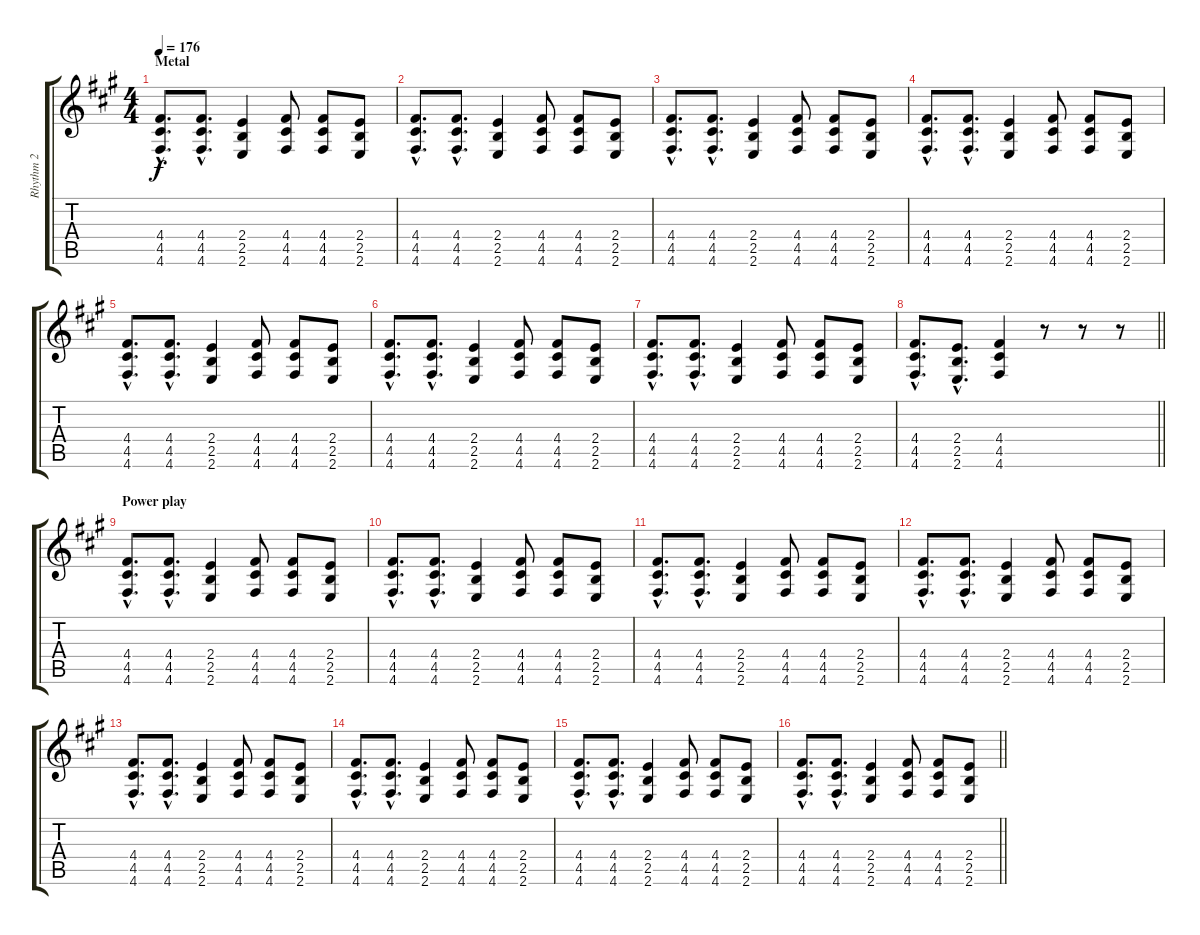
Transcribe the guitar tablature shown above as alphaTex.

\track ("Rhythm 2" "Rhythm 2") {instrument distortionguitar}
\staff {score tabs}
\tuning (E4 B3 G3 D3 A2 D2) {hide}
\ts (4 4)
\section ("" "Metal")
\tempo 176
\clef g2
\ks a
(4.4{hac} 4.5{hac} 4.6{hac}).8{d dy f} (4.4{hac} 4.5{hac} 4.6{hac}).8{d} (2.4 2.5 2.6).4 (4.4 4.5 4.6).8 (4.4 4.5 4.6).8 (2.4 2.5 2.6).8 |
(4.4{hac} 4.5{hac} 4.6{hac}).8{d} (4.4{hac} 4.5{hac} 4.6{hac}).8{d} (2.4 2.5 2.6).4 (4.4 4.5 4.6).8 (4.4 4.5 4.6).8 (2.4 2.5 2.6).8 |
(4.4{hac} 4.5{hac} 4.6{hac}).8{d} (4.4{hac} 4.5{hac} 4.6{hac}).8{d} (2.4 2.5 2.6).4 (4.4 4.5 4.6).8 (4.4 4.5 4.6).8 (2.4 2.5 2.6).8 |
(4.4{hac} 4.5{hac} 4.6{hac}).8{d} (4.4{hac} 4.5{hac} 4.6{hac}).8{d} (2.4 2.5 2.6).4 (4.4 4.5 4.6).8 (4.4 4.5 4.6).8 (2.4 2.5 2.6).8 |
(4.4{hac} 4.5{hac} 4.6{hac}).8{d} (4.4{hac} 4.5{hac} 4.6{hac}).8{d} (2.4 2.5 2.6).4 (4.4 4.5 4.6).8 (4.4 4.5 4.6).8 (2.4 2.5 2.6).8 |
(4.4{hac} 4.5{hac} 4.6{hac}).8{d} (4.4{hac} 4.5{hac} 4.6{hac}).8{d} (2.4 2.5 2.6).4 (4.4 4.5 4.6).8 (4.4 4.5 4.6).8 (2.4 2.5 2.6).8 |
(4.4{hac} 4.5{hac} 4.6{hac}).8{d} (4.4{hac} 4.5{hac} 4.6{hac}).8{d} (2.4 2.5 2.6).4 (4.4 4.5 4.6).8 (4.4 4.5 4.6).8 (2.4 2.5 2.6).8 |
\barLineRight lightlight
(4.4{hac} 4.5{hac} 4.6{hac}).8{d} (2.4{hac} 2.5{hac} 2.6{hac}).8{d} (4.4 4.5 4.6).4 r.8 r.8 r.8 |
\section ("" "Power play")
(4.4{hac} 4.5{hac} 4.6{hac}).8{d} (4.4{hac} 4.5{hac} 4.6{hac}).8{d} (2.4 2.5 2.6).4 (4.4 4.5 4.6).8 (4.4 4.5 4.6).8 (2.4 2.5 2.6).8 |
(4.4{hac} 4.5{hac} 4.6{hac}).8{d} (4.4{hac} 4.5{hac} 4.6{hac}).8{d} (2.4 2.5 2.6).4 (4.4 4.5 4.6).8 (4.4 4.5 4.6).8 (2.4 2.5 2.6).8 |
(4.4{hac} 4.5{hac} 4.6{hac}).8{d} (4.4{hac} 4.5{hac} 4.6{hac}).8{d} (2.4 2.5 2.6).4 (4.4 4.5 4.6).8 (4.4 4.5 4.6).8 (2.4 2.5 2.6).8 |
(4.4{hac} 4.5{hac} 4.6{hac}).8{d} (4.4{hac} 4.5{hac} 4.6{hac}).8{d} (2.4 2.5 2.6).4 (4.4 4.5 4.6).8 (4.4 4.5 4.6).8 (2.4 2.5 2.6).8 |
(4.4{hac} 4.5{hac} 4.6{hac}).8{d} (4.4{hac} 4.5{hac} 4.6{hac}).8{d} (2.4 2.5 2.6).4 (4.4 4.5 4.6).8 (4.4 4.5 4.6).8 (2.4 2.5 2.6).8 |
(4.4{hac} 4.5{hac} 4.6{hac}).8{d} (4.4{hac} 4.5{hac} 4.6{hac}).8{d} (2.4 2.5 2.6).4 (4.4 4.5 4.6).8 (4.4 4.5 4.6).8 (2.4 2.5 2.6).8 |
(4.4{hac} 4.5{hac} 4.6{hac}).8{d} (4.4{hac} 4.5{hac} 4.6{hac}).8{d} (2.4 2.5 2.6).4 (4.4 4.5 4.6).8 (4.4 4.5 4.6).8 (2.4 2.5 2.6).8 |
\barLineRight lightlight
(4.4{hac} 4.5{hac} 4.6{hac}).8{d} (4.4{hac} 4.5{hac} 4.6{hac}).8{d} (2.4 2.5 2.6).4 (4.4 4.5 4.6).8 (4.4 4.5 4.6).8 (2.4 2.5 2.6).8
